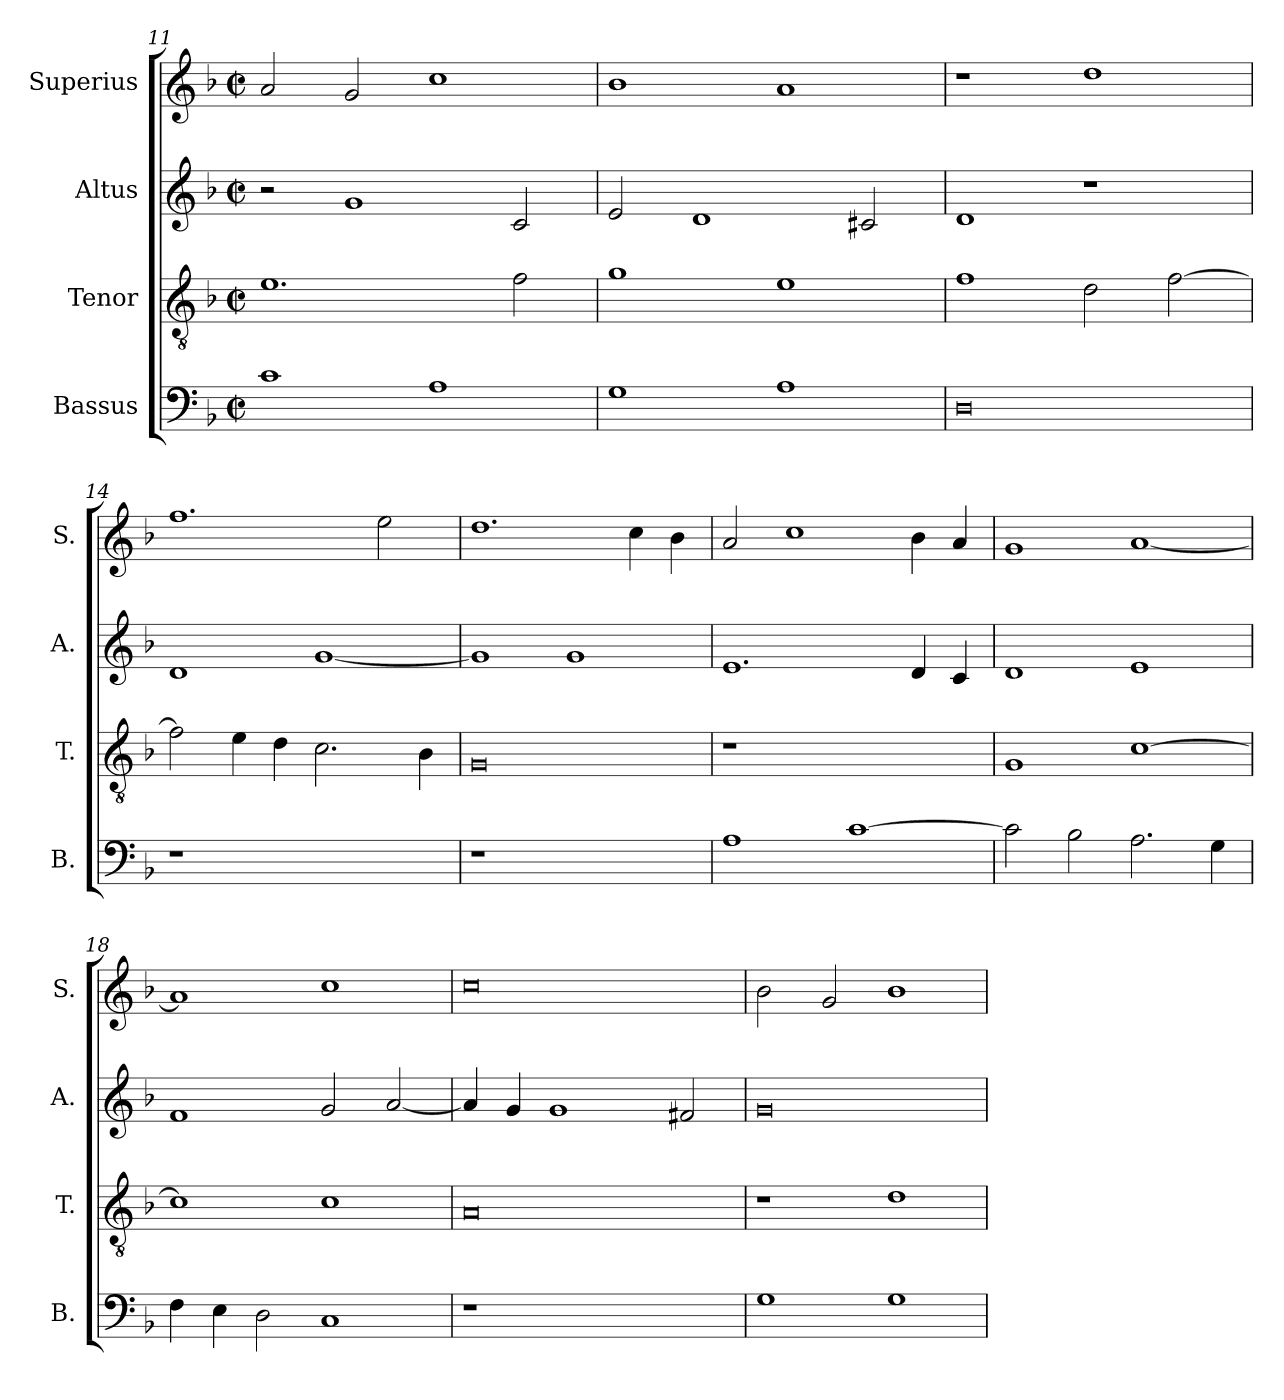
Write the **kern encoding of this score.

**kern	**kern	**kern	**kern
*part4	*part3	*part2	*part1
*staff4	*staff3	*staff2	*staff1
*I"Bassus	*I"Tenor	*I"Altus	*I"Superius
*I'B.	*I'T.	*I'A.	*I'S.
*clefF4	*clefGv2	*clefG2	*clefG2
*	*ITrd7c12	*	*
*k[b-]	*k[b-]	*k[b-]	*k[b-]
*F:	*F:	*F:	*F:
*M2/2	*M2/2	*M2/2	*M2/2
*met(c|)	*met(c|)	*met(c|)	*met(c|)
=11	=11	=11	=11
1ci	1.Ei	2r	2ai/
.	.	1gi	2gi/
1Ai	.	.	1cci
.	2Fi\	2ci/	.
=12	=12	=12	=12
1Gi	1Gi	2ei/	1b-i
.	.	1di	.
1Ai	1Ei	.	1ai
.	.	2c#Xi/	.
!!LO:LB:g=z
=13	=13	=13	=13
0Di	1Fi	1di	1r
.	2Di\	1r	1ddi
.	[>2Fi\	.	.
=14	=14	=14	=14
!LO:N:vis=1	!	!	!
1r	2Fi\]	1di	1.ffi
.	4Ei\	.	.
.	4Di\	.	.
1ryy	2.Ci\	[<1gi	.
.	.	.	2eei\
.	4BB-i\	.	.
=15	=15	=15	=15
!LO:N:vis=1	!	!	!
1r	0GGi	1gi]	1.ddi
1ryy	.	1gi	.
.	.	.	4cci\
.	.	.	4b-i\
=16	=16	=16	=16
!	!LO:N:vis=1	!	!
1Ai	1r	1.ei	2ai/
.	.	.	1cci
[>1ci	1ryy	.	.
.	.	4di/	4b-i\
.	.	4ci/	4ai/
=17	=17	=17	=17
2ci\]	1GGi	1di	1gi
2B-i\	.	.	.
2.Ai\	[>1Ci	1ei	[<1ai
4Gi\	.	.	.
!!LO:PB:g=z
=18	=18	=18	=18
4Fi\	1Ci]	1fi	1ai]
4Ei\	.	.	.
2Di\	.	.	.
1Ci	1Ci	2gi/	1cci
.	.	[<2ai/	.
=19	=19	=19	=19
!LO:N:vis=1	!	!	!
1r	0AAi	4ai/]	0cci
.	.	4gi/	.
.	.	1gi	.
1ryy	.	.	.
.	.	2f#Xi/	.
=20	=20	=20	=20
1Gi	1r	0gi	2b-i\
.	.	.	2gi/
1Gi	1Di	.	1b-i
=	=	=	=
*-	*-	*-	*-
